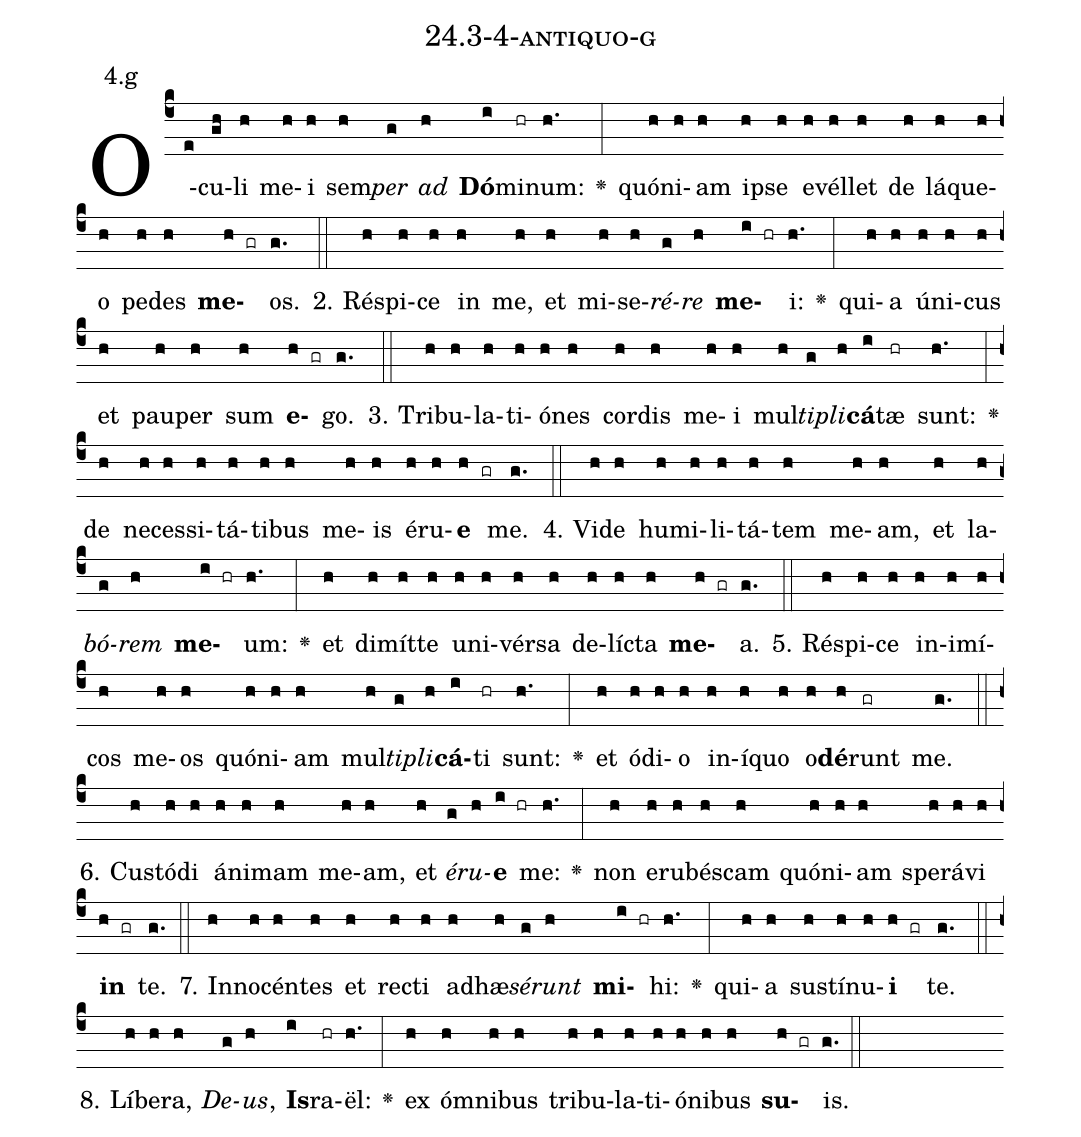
name: 24.3-4-antiquo-g;
annotation: 4.g;
%%
(c4)O(e)cu(gh)li(h) me(h)i(h) sem(h)<i>per</i>(g) <i>ad</i>(h) <b>Dó</b>(i)mi(hr)num:(h.) <v>\greheightstar</v>(:) quón(h)i(h)am(h) ip(h)se(h) e(h)vél(h)let(h) de(h) lá(h)que(h)o(h) pe(h)des(h) <b>me</b>(h gr)os.(g.) (::)
2. Ré(h)spi(h)ce(h) in(h) me,(h) et(h) mi(h)se(h)<i>ré</i>(g)<i>re</i>(h) <b>me</b>(i hr)i:(h.) <v>\greheightstar</v>(:) qui(h)a(h) ú(h)ni(h)cus(h) et(h) pau(h)per(h) sum(h) <b>e</b>(h gr)go.(g.) (::)
3. Tri(h)bu(h)la(h)ti(h)ó(h)nes(h) cor(h)dis(h) me(h)i(h) mul(h)<i>ti</i>(g)<i>pli</i>(h)<b>cá</b>(i)tæ(hr) sunt:(h.) <v>\greheightstar</v>(:) de(h) ne(h)ces(h)si(h)tá(h)ti(h)bus(h) me(h)is(h) é(h)ru(h)<b>e</b>(h gr) me.(g.) (::)
4. Vi(h)de(h) hu(h)mi(h)li(h)tá(h)tem(h) me(h)am,(h) et(h) la(h)<i>bó</i>(g)<i>rem</i>(h) <b>me</b>(i hr)um:(h.) <v>\greheightstar</v>(:) et(h) di(h)mít(h)te(h) u(h)ni(h)vér(h)sa(h) de(h)líc(h)ta(h) <b>me</b>(h gr)a.(g.) (::)
5. Ré(h)spi(h)ce(h) in(h)i(h)mí(h)cos(h) me(h)os(h) quón(h)i(h)am(h) mul(h)<i>ti</i>(g)<i>pli</i>(h)<b>cá</b>(i)ti(hr) sunt:(h.) <v>\greheightstar</v>(:) et(h) ó(h)di(h)o(h) in(h)í(h)quo(h) o(h)<b>dé</b>(h)runt(gr) me.(g.) (::)
6. Cus(h)tó(h)di(h) á(h)ni(h)mam(h) me(h)am,(h) et(h) <i>é</i>(g)<i>ru</i>(h)<b>e</b>(i hr) me:(h.) <v>\greheightstar</v>(:) non(h) e(h)ru(h)bés(h)cam(h) quón(h)i(h)am(h) spe(h)rá(h)vi(h) <b>in</b>(h gr) te.(g.) (::)
7. In(h)no(h)cén(h)tes(h) et(h) rec(h)ti(h) ad(h)hæ(h)<i>sé</i>(g)<i>runt</i>(h) <b>mi</b>(i hr)hi:(h.) <v>\greheightstar</v>(:) qui(h)a(h) sus(h)tí(h)nu(h)<b>i</b>(h gr) te.(g.) (::)
8. Lí(h)be(h)ra,(h) <i>De</i>(g)<i>us</i>,(h) <b>Is</b>(i)ra(hr)ël:(h.) <v>\greheightstar</v>(:) ex(h) óm(h)ni(h)bus(h) tri(h)bu(h)la(h)ti(h)ó(h)ni(h)bus(h) <b>su</b>(h gr)is.(g.) (::)
